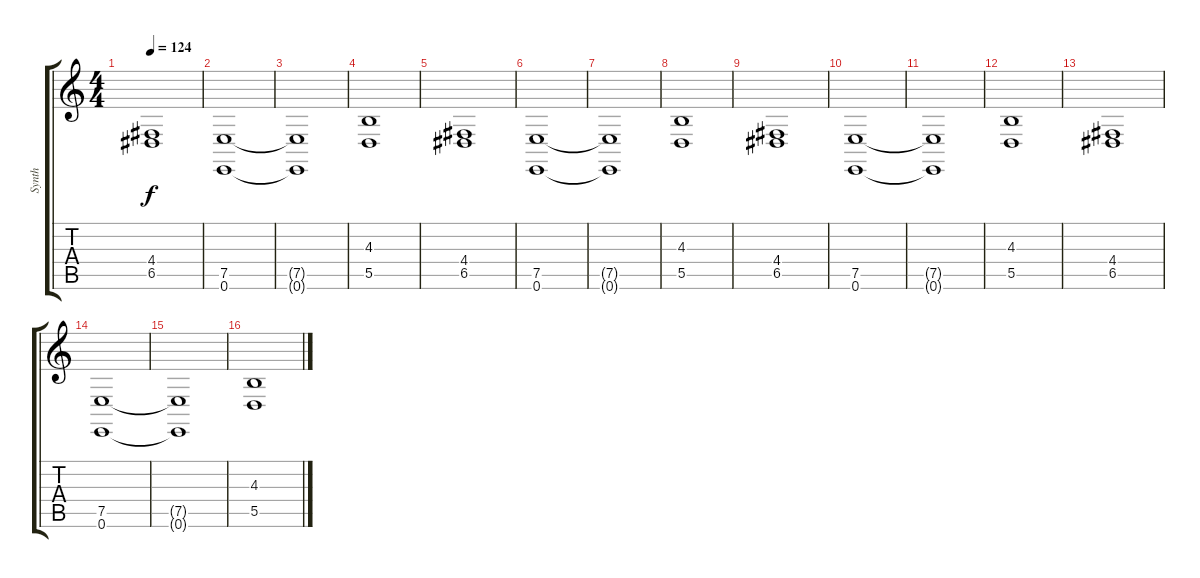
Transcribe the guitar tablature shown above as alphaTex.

\track ("Synth" "Synth") {instrument lead1square}
\staff {score tabs}
\tuning (E4 B3 G3 D3 A2 E2) {hide}
\ts (4 4)
\tempo 124
\clef g2
\ks c
(4.4 6.5).1{dy f} |
(7.5 0.6).1{volume 8} |
(7.5{t} 0.6{t}).1 |
(4.3 5.5).1 |
(4.4 6.5).1 |
(7.5 0.6).1{volume 10} |
(7.5{t} 0.6{t}).1 |
(4.3 5.5).1 |
(4.4 6.5).1 |
(7.5 0.6).1 |
(7.5{t} 0.6{t}).1 |
(4.3 5.5).1 |
(4.4 6.5).1 |
(7.5 0.6).1 |
(7.5{t} 0.6{t}).1 |
(4.3 5.5).1
